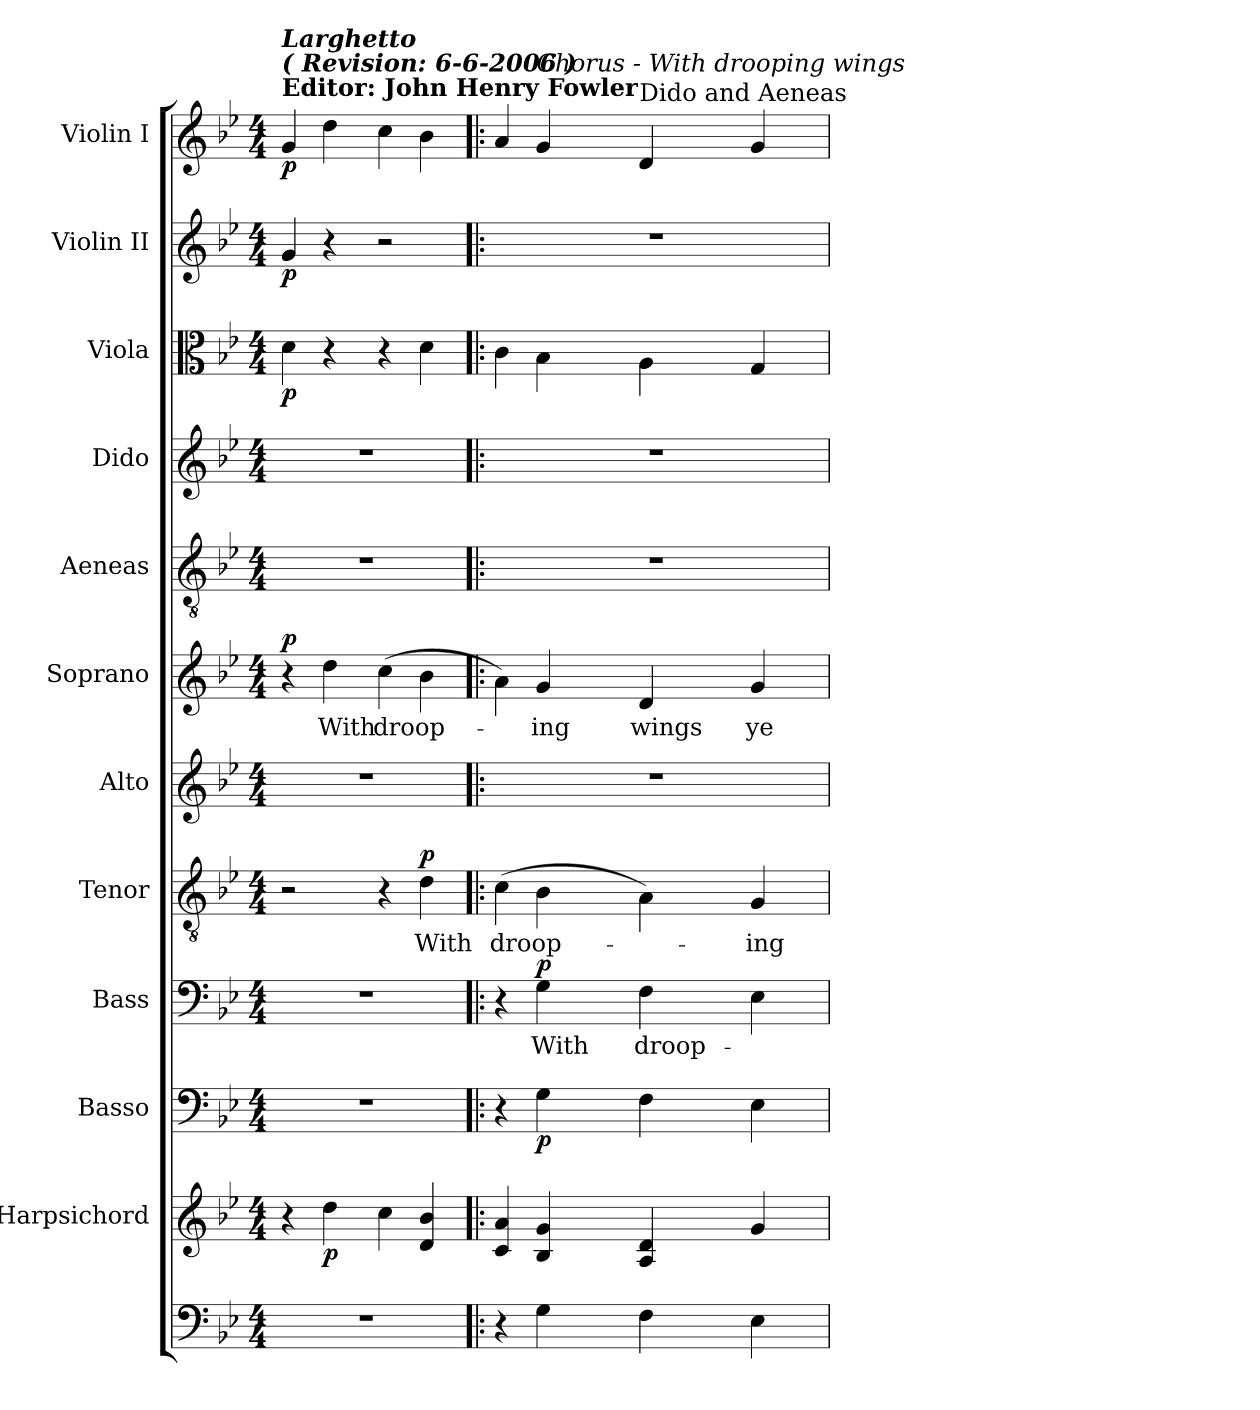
**kern	**kern	**dynam	**kern	**dynam	**kern	**text	**dynam	**kern	**text	**dynam	**kern	**kern	**text	**dynam	**kern	**kern	**kern	**dynam	**kern	**dynam	**kern	**dynam
*part12	*part11	*part11	*part10	*part10	*part9	*part9	*part9	*part8	*part8	*part8	*part7	*part6	*part6	*part6	*part5	*part4	*part3	*part3	*part2	*part2	*part1	*part1
*staff12	*staff11	*staff11	*staff10	*staff10	*staff9	*staff9	*staff9	*staff8	*staff8	*staff8	*staff7	*staff6	*staff6	*staff6	*staff5	*staff4	*staff3	*staff3	*staff2	*staff2	*staff1	*staff1
*	*I"Harpsichord	*	*I"Basso	*	*I"Bass	*	*	*I"Tenor	*	*	*I"Alto	*I"Soprano	*	*	*I"Aeneas	*I"Dido	*I"Viola	*	*I"Violin II	*	*I"Violin I	*
*	*I'Hpsc.	*	*I'Basso	*	*I'B.	*	*	*I'T.	*	*	*I'A.	*I'S.	*	*	*	*	*I'Viola	*	*I'Vln. II	*	*I'Vln. I	*
!!LO:PB:g=z
*clefF4	*clefG2	*	*clefF4	*	*clefF4	*	*	*clefGv2	*	*	*clefG2	*clefG2	*	*	*clefGv2	*clefG2	*clefC3	*	*clefG2	*	*clefG2	*
*	*	*	*	*	*	*	*	*ITrd7c12	*	*	*	*	*	*	*ITrd7c12	*	*	*	*	*	*	*
*k[b-e-]	*k[b-e-]	*	*k[b-e-]	*	*k[b-e-]	*	*	*k[b-e-]	*	*	*k[b-e-]	*k[b-e-]	*	*	*k[b-e-]	*k[b-e-]	*k[b-e-]	*	*k[b-e-]	*	*k[b-e-]	*
*g:	*g:	*	*g:	*	*g:	*	*	*g:	*	*	*g:	*g:	*	*	*g:	*g:	*g:	*	*g:	*	*g:	*
*M4/4	*M4/4	*	*M4/4	*	*M4/4	*	*	*M4/4	*	*	*M4/4	*M4/4	*	*	*M4/4	*M4/4	*M4/4	*	*M4/4	*	*M4/4	*
*MM100	*MM100	*	*MM100	*	*MM100	*	*	*MM100	*	*	*MM100	*MM100	*	*	*MM100	*MM100	*MM100	*	*MM100	*	*MM100	*
=1	=1	=1	=1	=1	=1	=1	=1	=1	=1	=1	=1	=1	=1	=1	=1	=1	=1	=1	=1	=1	=1	=1
!	!	!	!	!	!	!	!	!	!	!	!	!	!	!	!	!	!	!	!	!	!LO:TX:a:B:t=Editor&colon; John Henry Fowler	!
!	!	!	!	!	!	!	!	!	!	!	!	!	!	!	!	!	!	!	!	!	!LO:TX:a:Bi:t=( Revision&colon;  6-6-2006 )	!
!	!	!	!	!	!	!	!	!	!	!	!	!	!	!	!	!	!	!	!	!	!LO:TX:a:Bi:t=Larghetto	!
1r	4r	.	1r	.	1r	.	.	2r	.	.	1r	4r	.	p	1r	1r	4di\	p	4gi/	p	4gi/	p
!	!	!	!	!	!	!	!	!	!	!	!	!	!LO:LY:b:color=#000000	!	!	!	!	!	!	!	!	!
.	4ddi\	p	.	.	.	.	.	.	.	.	.	4ddi\	With	.	.	.	4r	.	4r	.	4ddi\	.
!	!	!	!	!	!	!	!	!	!	!	!	!	!LO:LY:b:color=#000000	!	!	!	!	!	!	!	!	!
.	4cci\	.	.	.	.	.	.	4r	.	.	.	(4cci\	droop-	.	.	.	4r	.	2r	.	4cci\	.
!	!	!	!	!	!	!	!	!	!LO:LY:b:color=#000000	!	!	!	!	!	!	!	!	!	!	!	!	!
.	4di/ 4b-i	.	.	.	.	.	.	4Di\	With	p	.	4b-i\	.	.	.	.	4di\	.	.	.	4b-i\	.
=2!|:	=2!|:	=2!|:	=2!|:	=2!|:	=2!|:	=2!|:	=2!|:	=2!|:	=2!|:	=2!|:	=2!|:	=2!|:	=2!|:	=2!|:	=2!|:	=2!|:	=2!|:	=2!|:	=2!|:	=2!|:	=2!|:	=2!|:
!	!	!	!	!	!	!	!	!	!LO:LY:b:color=#000000	!	!	!	!	!	!	!	!	!	!	!	!	!
4r	4ci/ 4ai	.	4r	.	4r	.	.	(4Ci\	droop-	.	1r	4ai\)	.	.	1r	1r	4ci\	.	1r	.	4ai/	.
!	!	!	!	!	!	!LO:LY:b:color=#000000	!	!	!	!	!	!	!	!	!	!	!	!	!	!	!	!
!	!	!	!	!	!	!	!	!	!	!	!	!	!	!	!	!	!	!	!	!	!LO:TX:a:i:t=Chorus - With drooping wings	!
!	!	!	!	!	!	!	!	!	!	!	!	!	!LO:LY:b:color=#000000	!	!	!	!	!	!	!	!	!
4Gi\	4B-i/ 4gi	.	4Gi\	p	4Gi\	With	p	4BB-i\	.	.	.	4gi/	-ing	.	.	.	4B-i\	.	.	.	4gi/	.
!	!	!	!	!	!	!LO:LY:b:color=#000000	!	!	!	!	!	!	!	!	!	!	!	!	!	!	!	!
!	!	!	!	!	!	!	!	!	!	!	!	!	!	!	!	!	!	!	!	!	!LO:TX:a:t=Dido and Aeneas	!
!	!	!	!	!	!	!	!	!	!	!	!	!	!LO:LY:b:color=#000000	!	!	!	!	!	!	!	!	!
4Fi\	4Ai/ 4di	.	4Fi\	.	4Fi\	droop-	.	4AAi\)	.	.	.	4di/	wings	.	.	.	4Ai\	.	.	.	4di/	.
!	!	!	!	!	!	!	!	!	!LO:LY:b:color=#000000	!	!	!	!	!	!	!	!	!	!	!	!	!
!	!	!	!	!	!	!	!	!	!	!	!	!	!LO:LY:b:color=#000000	!	!	!	!	!	!	!	!	!
4E-i\	4gi/	.	4E-i\	.	4E-i\	.	.	4GGi/	-ing	.	.	4gi/	ye	.	.	.	4Gi/	.	.	.	4gi/	.
=	=	=	=	=	=	=	=	=	=	=	=	=	=	=	=	=	=	=	=	=	=	=
*-	*-	*-	*-	*-	*-	*-	*-	*-	*-	*-	*-	*-	*-	*-	*-	*-	*-	*-	*-	*-	*-	*-
